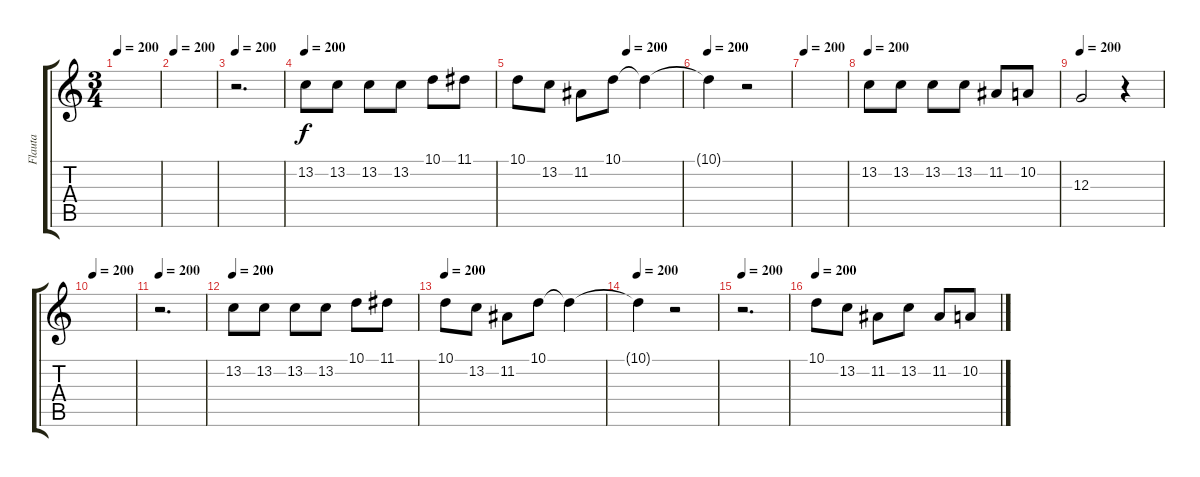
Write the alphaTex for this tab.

\track ("Flauta" "Flauta") {instrument flute}
\staff {score tabs}
\tuning (E4 B3 G3 D3 A2 E2) {hide}
\ts (3 4)
\tempo 200
\clef g2
\ks c
|
\tempo 200
|
\tempo 200
r.2{d} |
\tempo 200
13.2.8{volume 14} 13.2.8 13.2.8 13.2.8 10.1.8 11.1.8 |
\tempo (200 0.6666666666666666)
10.1.8 13.2.8 11.2.8 10.1.8 10.1{t}.4 |
\tempo 200
10.1{t}.4 r.2 |
\tempo 200
|
\tempo 200
13.2.8{volume 14} 13.2.8 13.2.8 13.2.8 11.2.8 10.2.8 |
\tempo 200
12.3.2 r.4 |
\tempo 200
|
\tempo 200
r.2{d} |
\tempo 200
13.2.8{volume 14} 13.2.8 13.2.8 13.2.8 10.1.8 11.1.8 |
\tempo 200
10.1.8 13.2.8 11.2.8 10.1.8 10.1{t}.4 |
\tempo 200
10.1{t}.4 r.2 |
\tempo 200
r.2{d} |
\tempo 200
10.1.8 13.2.8 11.2.8 13.2.8 11.2.8 10.2.8
